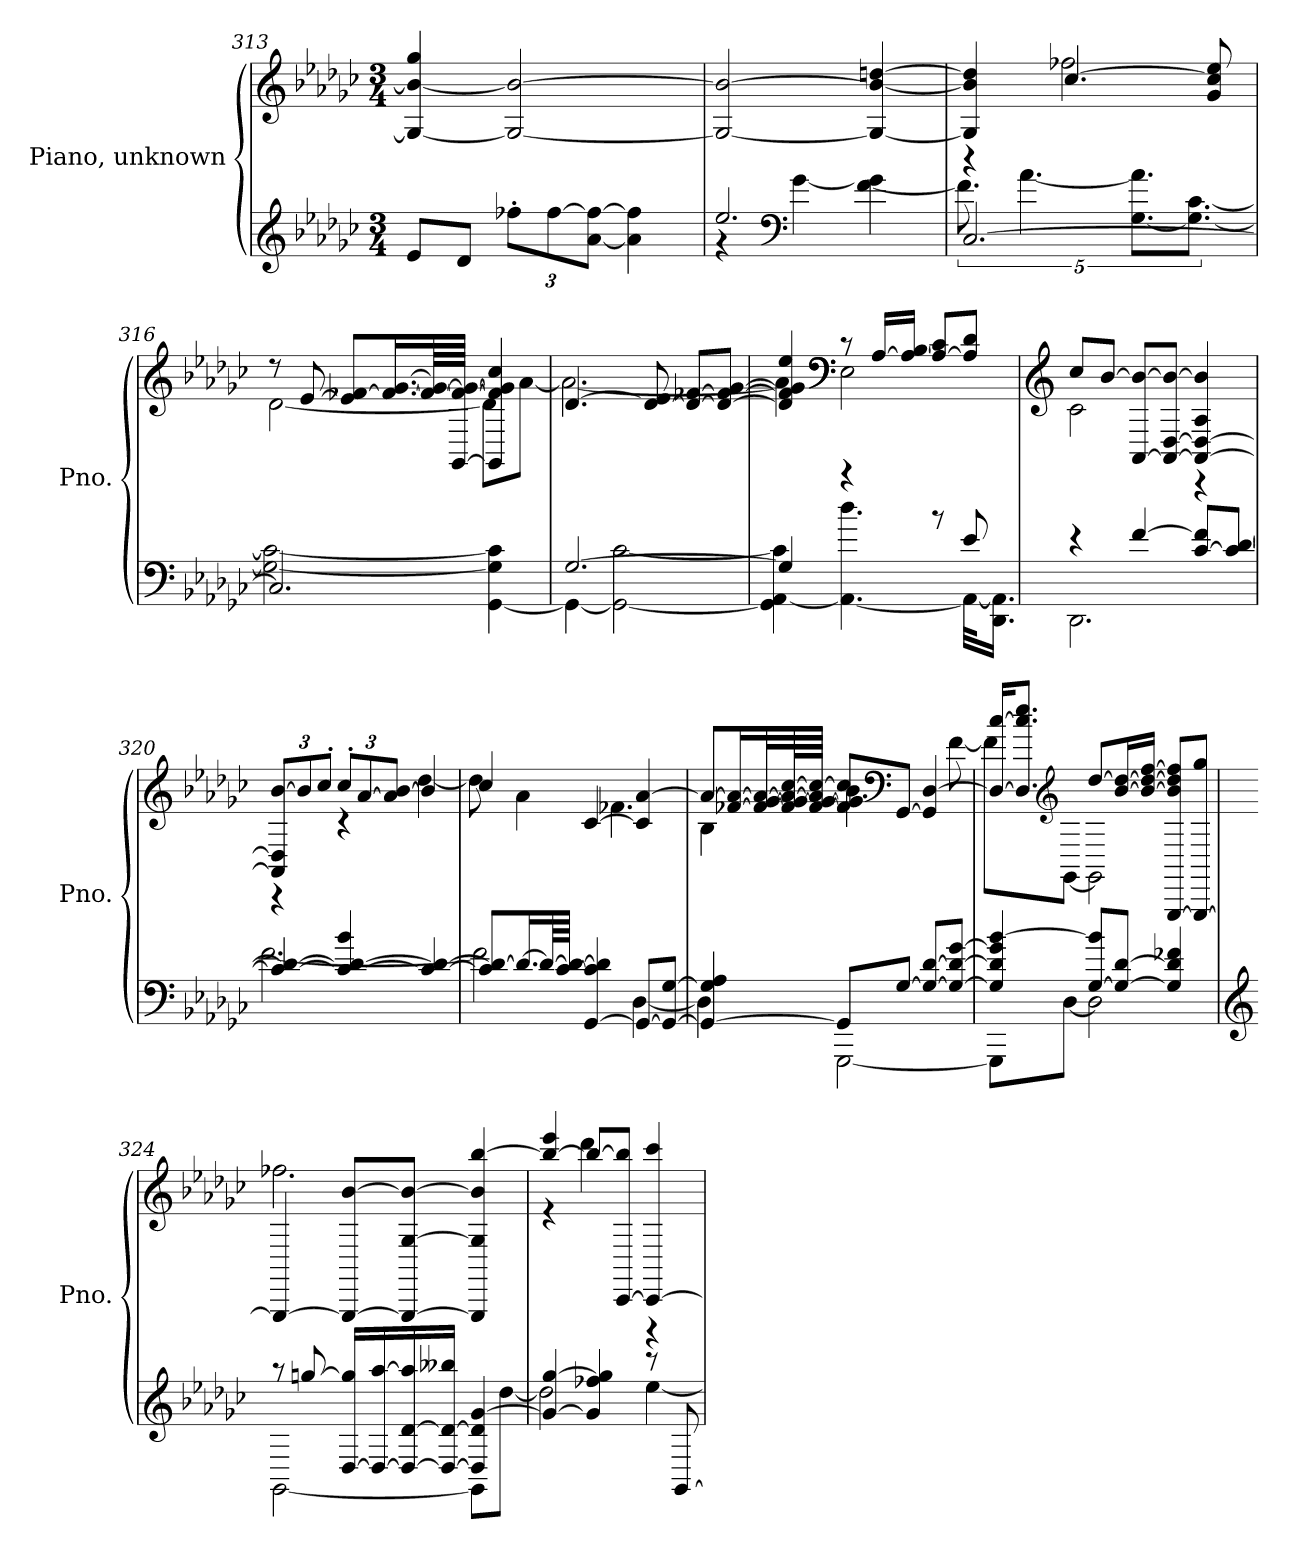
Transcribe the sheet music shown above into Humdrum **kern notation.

**kern	**kern
*part1	*part1
*staff2	*staff1
*I"Piano, unknown	*
*I'Pno.	*
!!LO:PB:g=z
*clefG2	*clefG2
*k[b-e-a-d-g-c-]	*k[b-e-a-d-g-c-]
*M3/4	*M3/4
=313	=313
8e-/L	4G-/_ 4b-/_ 4gg-/
8d-/J	.
*Xbrackettup	*
12ff-X'\L	2G-/_ 2b-/_
[12ff-\	.
[12a-\ 12ff-\_J	.
4a-\] 4ff-\]	.
=314	=314
*^	*
2.ee-/	4r	2G-/_ 2b-/_
*clefF4	*	*
.	[4g-\	.
.	[4f\ 4g-\]	4G-/_ 4b-/_ [4ddn/
=315	=315	=315
*	*brackettup	*
*	*	*^
[2.C-/	10.f\]	4G-/] 4b-/] 4dd/]	4r
.	[5.a-\	.	.
.	.	[4.cc-/	2ff-X\
.	[10.G-\ 10.a-\]L	.	.
.	10.G-\_ [10.c-\J	.	.
.	.	8g-/ 8cc-/] 8ee-/	.
=316	=316	=316	=316
2.C-/]	2G-\_ 2c-\_	8r	[2d-\
.	.	[8e-/	.
.	.	8e-/] [8f-X/L	.
.	.	16.f-/_ [16.g-/L	.
.	.	64f-/_ 64g-/_LL	.
.	.	[64GG-/ 64f-/_ 64g-/_JJJJ	.
.	[4GG-\ 4G-\] 4c-\]	4GG-/] 4f-/] 4g-/] 4cc-/	8d-\L]
.	.	.	[8a-\J
!!LO:LB:g=z	!!
=317	=317	=317	=317
[2.G-/	4GG-\_	[4.d-/	2.a-\_
.	2GG-\_ [2c-\	.	.
.	.	8d-/_ 8e-/	.
.	.	8d-/_ [8f-X/L	.
.	.	8d-/_ 8f-/_ [8g-/J	.
=318	=318	=318	=318
4G-/]	4GG-\] [4AA-\ 4c-\]	4d-/] 4f-/] 4g-/] 4ee-/	4a-\]
*	*	*clefF4	*
4r	4.AA-\_ 4.dd-\	8r	2E-\
.	.	[16A-/LL	.
.	.	16A-/_ 16B-/JJ	.
8r	.	8A-/_ 8c-/L	.
8e-/	32AA-\KLL_	8A-/] 8d-/J	.
.	16.DD-\ 16.AA-\]JJ	.	.
=319	=319	=319	=319
*	*	*clefG2	*
4r	2.DD-\	8cc-/L	2c-\
.	.	[8b-/J	.
[4f/	.	[8AA-/ 8b-/_L	.
.	.	8AA-/_ [8D-/ 8b-/_J	.
[8c-/ 8f/]L	.	4AA-/_ 4D-/_ 4A-/ 4b-/]	4r
8c-/_ [8d-/J	.	.	.
!!LO:LB:g=z	!!
=320	=320	=320	=320
*	*	*Xbrackettup	*
4c-/_ 4d-/_	[2.f\	12AA-/] 12D-/] [12b-/L	4r
.	.	12b-/]	.
.	.	12cc-'/J	.
4c-/_ 4d-/_ 4b-/	.	12cc-'/L	4r
.	.	[12a-/	.
.	.	12a-/] [12b-/J	.
4c-/_ 4d-/_	.	4b-/]	[4dd-\
=321	=321	=321	=321
8c-/] 8d-/_L	2f\]	4cc-/	8dd-\]
16.d-/L_	.	.	4a-\
64d-/LL_	.	.	.
[64c-/ 64d-/_JJJJ	.	.	.
[4GG-/ 4c-/] 4d-/]	.	[4c-/	.
.	.	.	4.f-X\
8GG-/L_	[4D-\	4c-/] [4a-/	.
8GG-/_ [8G-/J	.	.	.
!!LO:LB:g=z	!!
=322	=322	=322	=322
4GG-/_ 4G-/] 4A-/	4D-\]	8a-/L_	4B-\
.	.	[16f-X/ 16a-/_L	.
.	.	32f-/_ [32g-/ 32a-/_L	.
.	.	64f-/] 64g-/_ 64a-/_ [64cc-/L	.
.	.	[64f-/ 64g-/_ 64a-/] 64cc-/_JJJJ	.
8GG-/L]	[2GGG-\	8f-/] 8g-/] 8cc-/]L	4.b-\
*	*	*clefF4	*
[8G-/J	.	[8GG-/J	.
8G-/_ [8d-/L	.	4GG-/] [4D-/	.
8G-/_ 8d-/_ [8g-/J	.	.	[8f-\
=323	=323	=323	=323
4G-/] 4d-/] 4g-/] [4b-/	8GGG-\L]	16D-/_ [16cc-/KL	8f-\L]
.	.	8.D-/] 8.cc-/] 8.ee-/J	.
*	*	*clefG2	*
.	[8D-\J	.	[8GG-\J
[8G-/ 8b-/]L	2D-\]	[8dd-/L	2GG-\]
8G-/_ [8d-/J	.	[16b-/ 16dd-/_L	.
.	.	16b-/_ 16dd-/_ [16ff/JJ	.
4G-/] 4d-/] 4f-X/	.	[8GGG-/ 8b-/] 8dd-/] 8ff/]L	.
.	.	8GGG-/_ 8gg-/J	.
!!LO:LB:g=z	!!
=324	=324	=324	=324
*clefG2	*	*	*
8r	[2GG-\	4GGG-/_	2.ff-X\
[8ggn/	.	.	.
[16D-/ 16gg/]LL	.	8GGG-/_ [8b-/L	.
16D-/_ [16aa-/	.	.	.
16D-/_ [16d-/ 16aa-/]	.	8GGG-/_ [8G-/ 8b-/_J	.
16D-/_ 16d-/_ 16bb--X/JJ	.	.	.
4D-/] 4d-/] [4g-/	8GG-\L]	4GGG-/] 4G-/] 4b-/] [4bb-/	.
.	[8dd-\J	.	.
=325	=325	=325	=325
4g-/_ [4gg-/	2dd-\]	4bb-/_ 4eee-/	4r
4g-/] 4ff-X/ 4gg-/]	.	8bb-/L_	4ddd-\
.	.	[8CC-/ 8bb-/]J	.
8r	[4ee-\	4CC-/_ 4ccc-/	4r
[8GG-/	.	.	.
*v	*v	*	*
*	*v	*v
=	=
*-	*-
